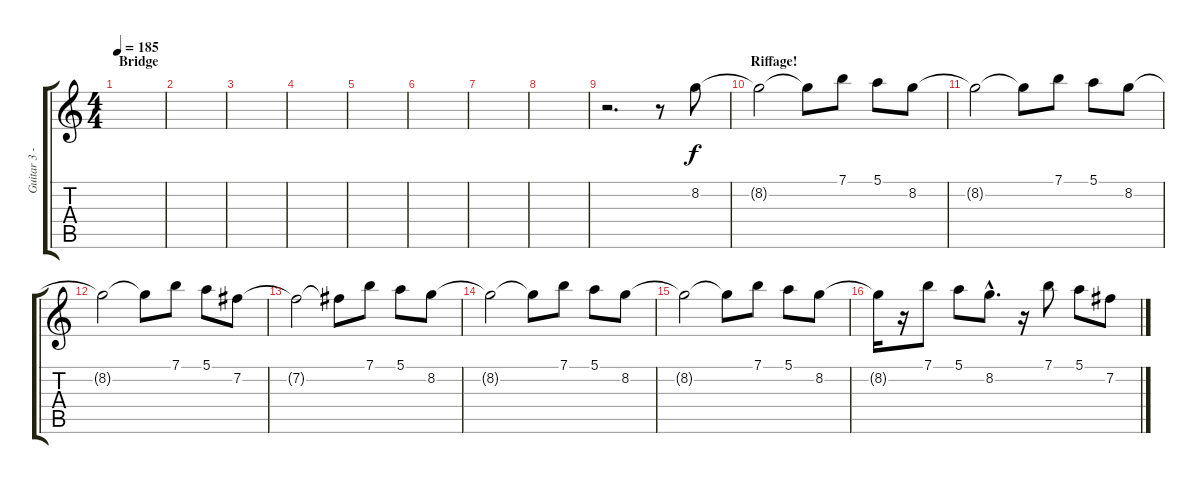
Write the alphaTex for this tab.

\track ("Guitar 3 - Gers" "Guitar 3 -") {instrument overdrivenguitar}
\staff {score tabs}
\tuning (E4 B3 G3 D3 A2 E2) {hide}
\ts (4 4)
\section ("" "Bridge")
\tempo 185
\clef g2
\ks c
|
|
|
|
|
|
|
|
r.2{d} r.8 8.2.8{volume 12 balance 0} |
\section ("" "Riffage!")
8.2{t}.2 8.2{t}.8 7.1.8 5.1.8 8.2.8 |
8.2{t}.2 8.2{t}.8 7.1.8 5.1.8 8.2.8 |
8.2{t}.2 8.2{t}.8 7.1.8 5.1.8 7.2.8 |
7.2{t}.2 7.2{t}.8 7.1.8 5.1.8 8.2.8 |
8.2{t}.2 8.2{t}.8 7.1.8 5.1.8 8.2.8 |
8.2{t}.2 8.2{t}.8 7.1.8 5.1.8 8.2.8 |
8.2{t}.16 r.16 7.1.8 5.1.8 8.2{hac}.8{d} r.16 7.1.8 5.1.8 7.2.8
